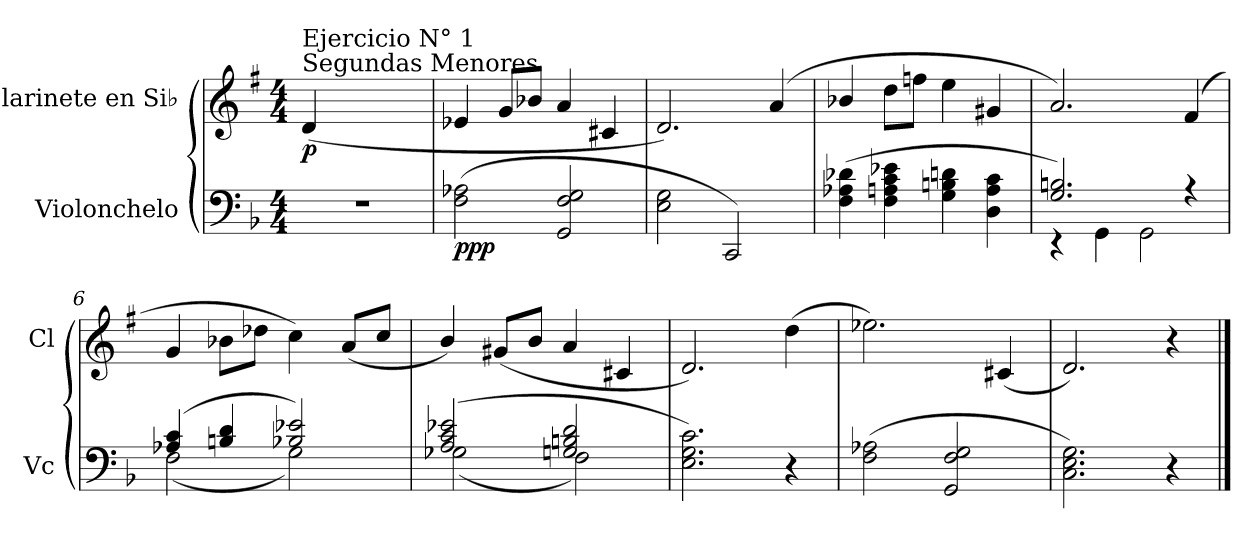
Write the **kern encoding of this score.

**kern	**dynam	**kern	**dynam
*part2	*part2	*part1	*part1
*staff2	*staff2	*staff1	*staff1
*I"Violonchelo	*	*I"Clarinete en Si♭	*
*I'Vc	*	*I'Cl	*
*clefF4	*	*clefG2	*
*	*	*ITrd1c2	*
*k[b-]	*	*k[b-]	*
*M4/4	*	*M4/4	*
*MM80	*	*MM80	*
=1	=1	=1	=1
!	!	!LO:TX:a:t=Segundas Menores	!
!	!	!LO:TX:a:t=Ejercicio N° 1	!
!	!	!	!LO:DY:b
1r	.	(<4c/	p
.	.	2.ryy	.
=2	=2	=2	=2
!	!LO:DY:b	!	!
(>2F\ 2A-X\	ppp	4d-X/	.
.	.	8f/L	.
.	.	8a-X/J	.
2GG/ 2F/ 2G/	.	4g/	.
.	.	4Bn/	.
=3	=3	=3	=3
2E\ 2G\	.	2.c/)	.
2CC/)	.	.	.
.	.	(>4g/	.
=4	=4	=4	=4
(>4F\ 4A-X\ 4d-X\	.	4a-X/	.
4F\ 4An\ 4c\ 4e-X\	.	8cc\L	.
.	.	8ee-X\J	.
4G\ 4Bn\ 4dn\	.	4dd\	.
4D\ 4A\ 4c\	.	4f#X/	.
=5	=5	=5	=5
*^	*	*	*
2.G/ 2.Bn/)	4r	.	2.g/)	.
.	4GG\	.	.	.
.	2GG\	.	.	.
4r	.	.	(>4e/	.
!!LO:LB:g=z
=6	=6	=6	=6	=6
(>4A-X/ 4c/	(<2F\	.	4f/	.
4Bn/ 4d/	.	.	8a-X\L	.
.	.	.	8cc-X\J	.
2B-X/ 2e-X/)	2G\)	.	4b-\)	.
.	.	.	(<8g/L	.
.	.	.	8b-/J	.
=7	=7	=7	=7	=7
(>2A/ 2c/ 2e-X/	(<2G-X\	.	4a/)	.
.	.	.	(<8f#X/L	.
.	.	.	8a/J	.
2Gn/ 2Bn/ 2d/	2F\)	.	4g/	.
.	.	.	4Bn/	.
*v	*v	*	*	*
=8	=8	=8	=8
2.E\ 2.G\ 2.c\)	.	2.c/)	.
4r	.	(>4cc\	.
=9	=9	=9	=9
(>2F\ 2A-X\	.	2.dd-X\)	.
2GG/ 2F/ 2G/	.	.	.
.	.	(<4Bn/	.
=10	=10	=10	=10
2.C\ 2.E\ 2.G\)	.	2.c/)	.
4r	.	4r	.
==	==	==	==
*-	*-	*-	*-
